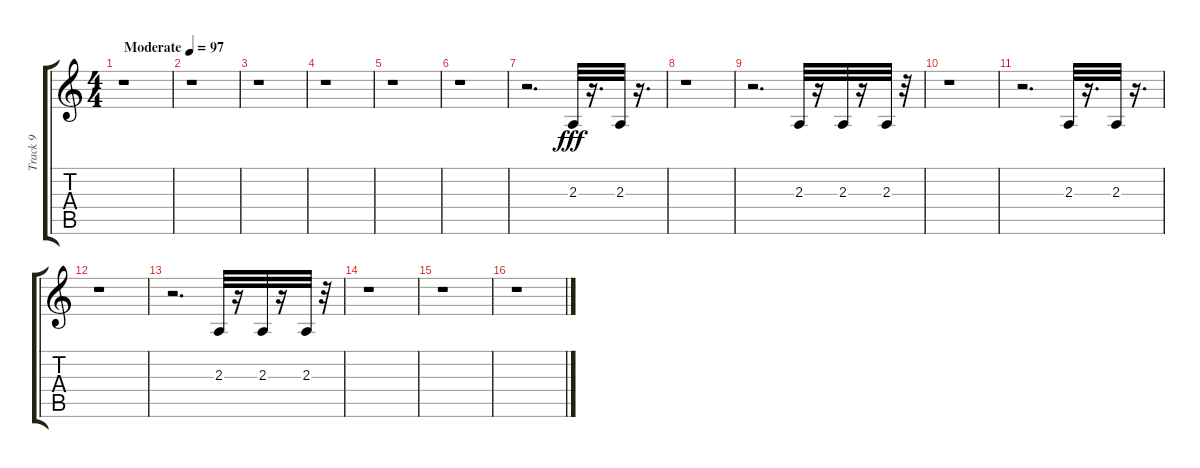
\track ("Track 9" "Track 9") {instrument acousticgrandpiano}
\staff {score tabs}
\tuning (E4 B3 G3 D3 A2 E2) {hide}
\ts (4 4)
\tempo (97 "Moderate")
\clef g2
\ks c
r.1{dy fff instrument acousticgrandpiano} |
r.1 |
r.1 |
r.1 |
r.1 |
r.1 |
r.2{d} 2.3.32 r.16{d} 2.3.32 r.16{d} |
r.1 |
r.2{d} 2.3.32 r.16 2.3.32 r.16 2.3.32 r.32 |
r.1 |
r.2{d} 2.3.32 r.16{d} 2.3.32 r.16{d} |
r.1 |
r.2{d} 2.3.32 r.16 2.3.32 r.16 2.3.32 r.32 |
r.1 |
r.1 |
r.1
